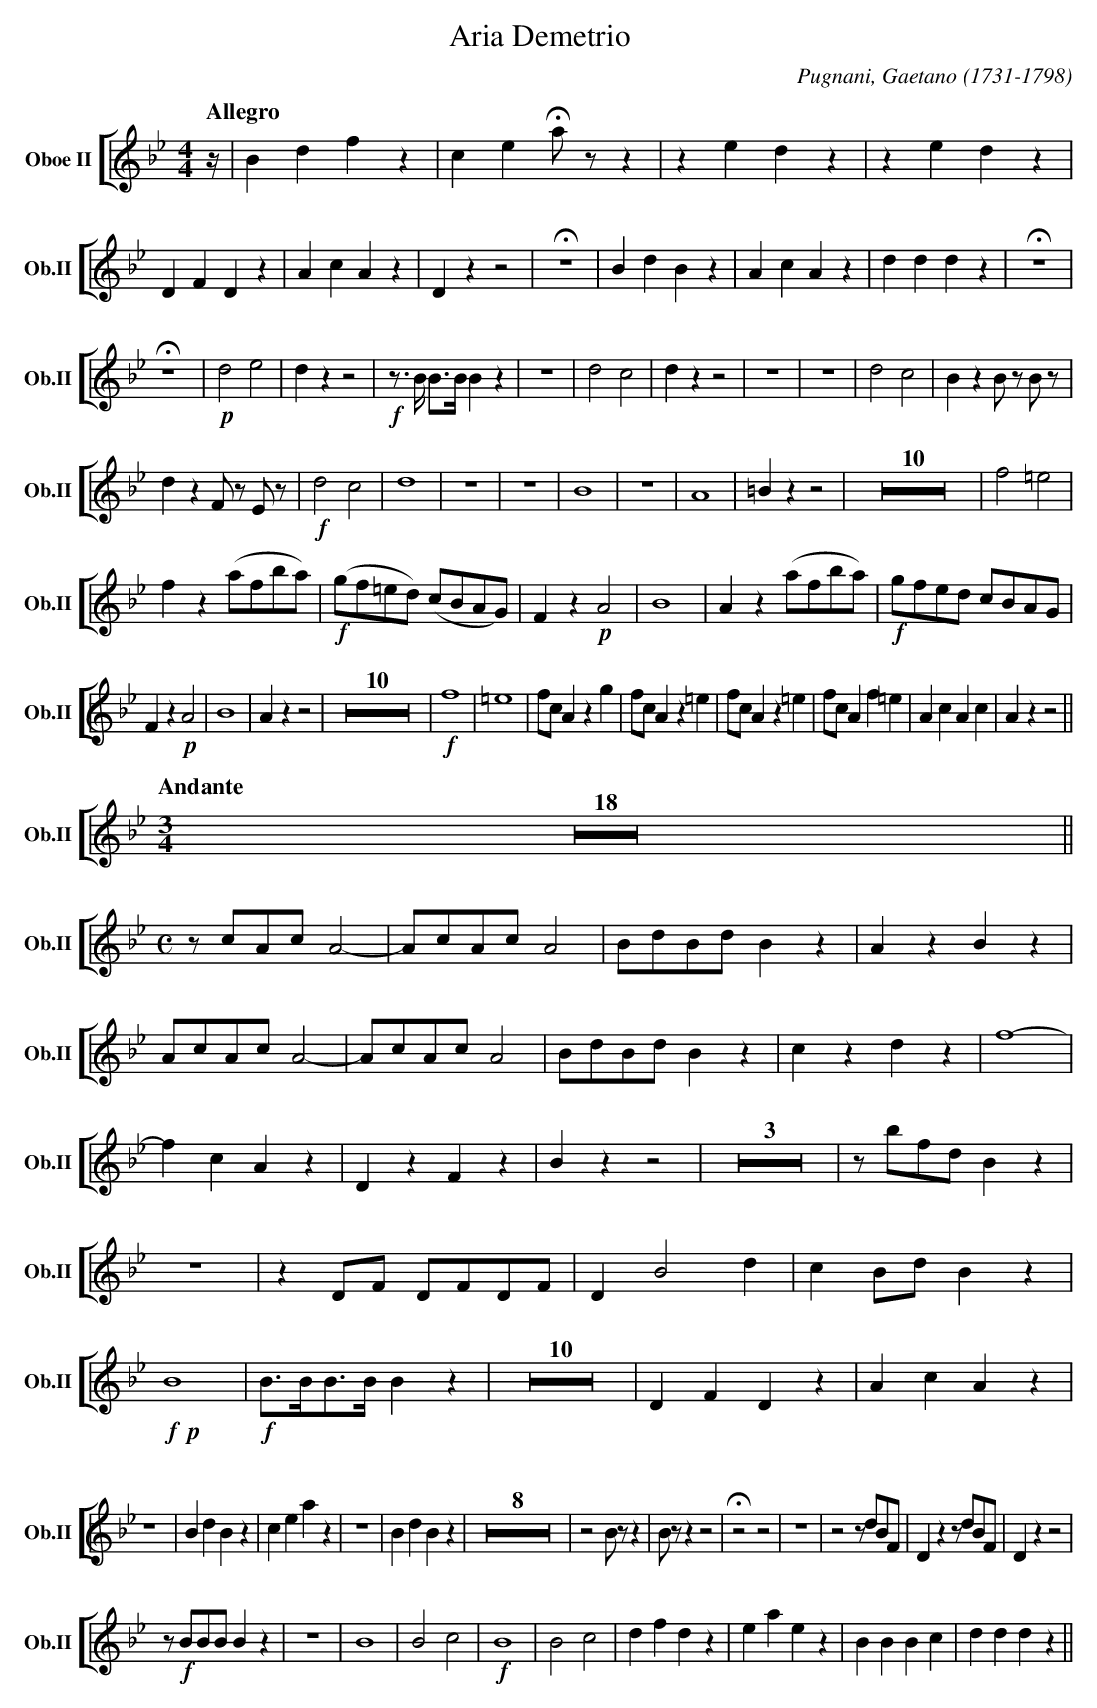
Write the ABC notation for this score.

X:1
T:Aria Demetrio
C:Pugnani, Gaetano (1731-1798)
M:4/4
L:1/4
K:Bb
V: 10 clef=treble name="Oboe II" sname="Ob.II"
%%staves [( 10 )]
[Q: "Allegro"]
z// | Bdfz|ce!fermata!a/z/z|zedz|zedz|DFDz|AcAz|Dzz2|!fermata!z4|BdBz|AcAz|dddz|!fermata!z4|
!fermata!z4|!p!d2e2|dzz2|!f!z/>B/ B/>B/ B z|z4|d2c2|dzz2|z4|z4|d2c2|Bz B/ z/ B/ z/|
dz F/z/ E/z/|!f!d2c2|d4|z4|z4|B4|z4|A4|=Bzz2|Z10|f2=e2|
fz(a/f/b/a/)|!f! (g/f/=e/d/) (c/B/A/G/)|Fz !p!A2|B4|Az (a/f/b/a/)|!f! g/f/e/d/ c/B/A/G/|
Fz!p!A2|B4|Azz2|Z10|!f! f4|=e4|f/c/Azg|f/c/Az=e|f/c/Az=e|f/c/Af=e|AcAc|Azz2||
[Q: "Andante"][M:3/4] Z18||
[M:C] z/c/A/c/A2-|A/c/A/c/A2|B/d/B/d/ Bz|AzBz|A/c/A/c/A2-|A/c/A/c/A2|B/d/B/d/Bz|czdz|f4-|fcAz|DzFz|Bzz2|Z3|z/b/f/d/Bz|z4|zD/F/ D/F/D/F/|DB2d|cB/d/Bz|!f!!p!B4|!f!B/>B/B/>B/Bz|Z10|DFDz|AcAz|
z4|BdBz|ceaz|z4|BdBz|Z8|z2B/z/z|B/z/zz2|!fermata!z2 z2|z4|z2z/d/B/F/|Dzz/d/B/F/|Dzz2|
z/!f!B/B/B/Bz|z4|B4|B2c2|!f!B4|B2c2|dfdz|eaez|BBBc|dddz||
